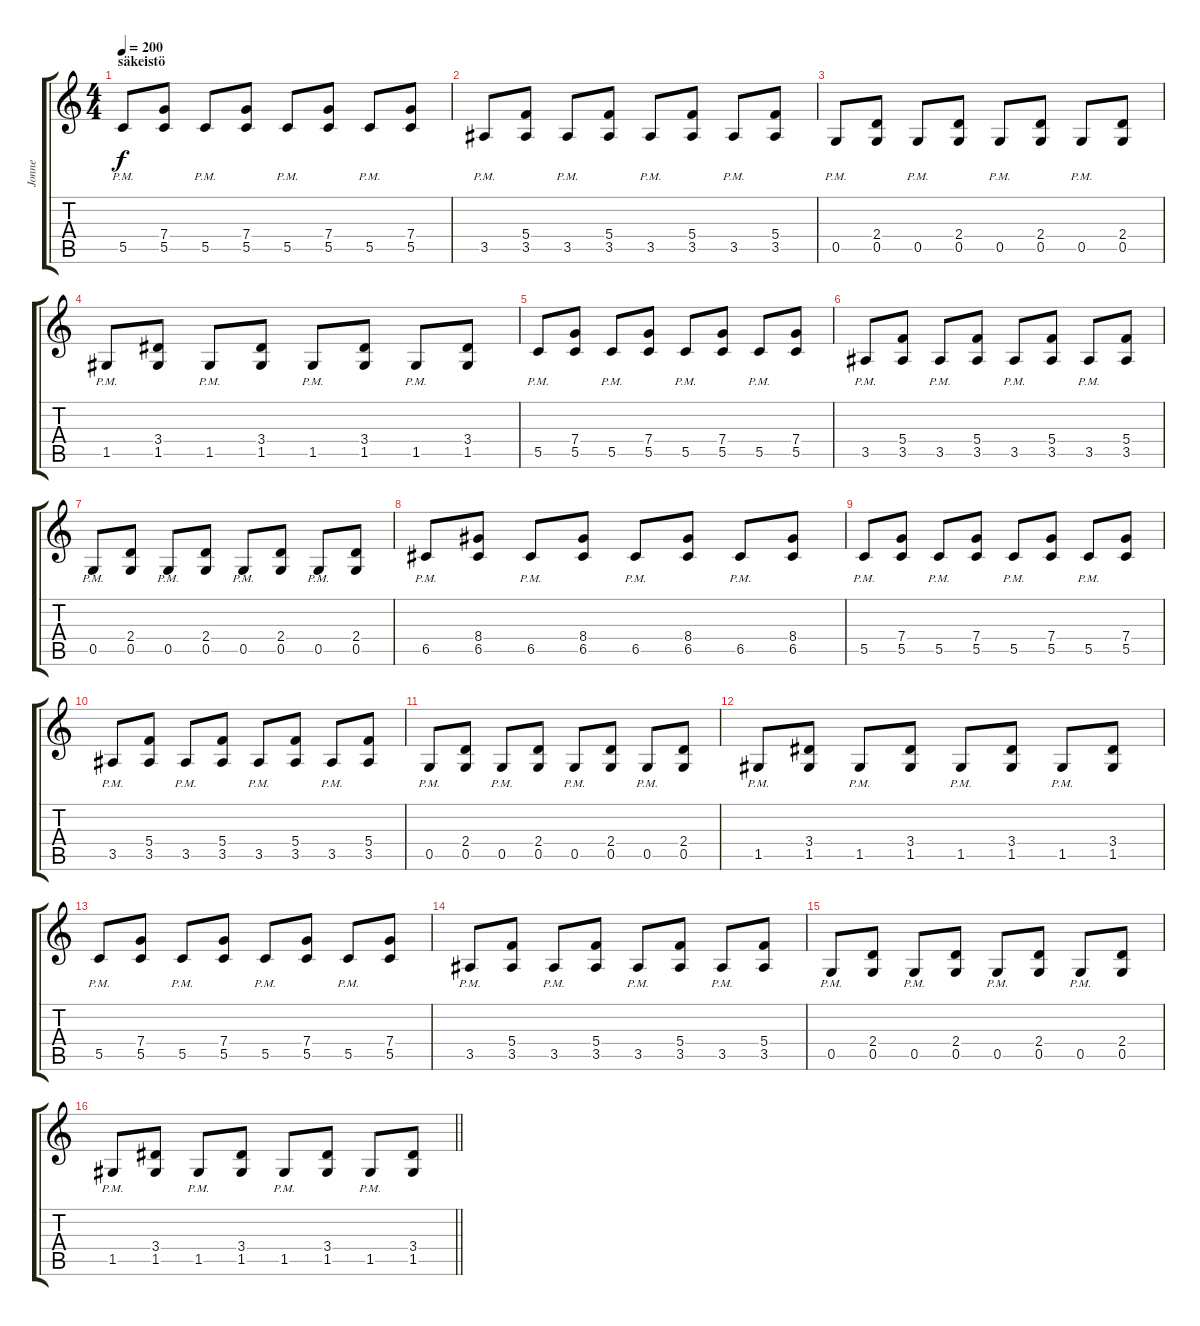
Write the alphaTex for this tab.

\track ("Jonne" "Jonne") {instrument distortionguitar}
\staff {score tabs}
\tuning (D4 A3 F3 C3 G2 D2) {hide}
\ts (4 4)
\section ("" "säkeistö")
\tempo 200
\clef g2
\ks c
5.5{pm}.8{dy f} (7.4 5.5).8 5.5{pm}.8 (7.4 5.5).8 5.5{pm}.8 (7.4 5.5).8 5.5{pm}.8 (7.4 5.5).8 |
3.5{pm}.8 (5.4 3.5).8 3.5{pm}.8 (5.4 3.5).8 3.5{pm}.8 (5.4 3.5).8 3.5{pm}.8 (5.4 3.5).8 |
0.5{pm}.8 (2.4 0.5).8 0.5{pm}.8 (2.4 0.5).8 0.5{pm}.8 (2.4 0.5).8 0.5{pm}.8 (2.4 0.5).8 |
1.5{pm}.8 (3.4 1.5).8 1.5{pm}.8 (3.4 1.5).8 1.5{pm}.8 (3.4 1.5).8 1.5{pm}.8 (3.4 1.5).8 |
5.5{pm}.8 (7.4 5.5).8 5.5{pm}.8 (7.4 5.5).8 5.5{pm}.8 (7.4 5.5).8 5.5{pm}.8 (7.4 5.5).8 |
3.5{pm}.8 (5.4 3.5).8 3.5{pm}.8 (5.4 3.5).8 3.5{pm}.8 (5.4 3.5).8 3.5{pm}.8 (5.4 3.5).8 |
0.5{pm}.8 (2.4 0.5).8 0.5{pm}.8 (2.4 0.5).8 0.5{pm}.8 (2.4 0.5).8 0.5{pm}.8 (2.4 0.5).8 |
6.5{pm}.8 (8.4 6.5).8 6.5{pm}.8 (8.4 6.5).8 6.5{pm}.8 (8.4 6.5).8 6.5{pm}.8 (8.4 6.5).8 |
5.5{pm}.8 (7.4 5.5).8 5.5{pm}.8 (7.4 5.5).8 5.5{pm}.8 (7.4 5.5).8 5.5{pm}.8 (7.4 5.5).8 |
3.5{pm}.8 (5.4 3.5).8 3.5{pm}.8 (5.4 3.5).8 3.5{pm}.8 (5.4 3.5).8 3.5{pm}.8 (5.4 3.5).8 |
0.5{pm}.8 (2.4 0.5).8 0.5{pm}.8 (2.4 0.5).8 0.5{pm}.8 (2.4 0.5).8 0.5{pm}.8 (2.4 0.5).8 |
1.5{pm}.8 (3.4 1.5).8 1.5{pm}.8 (3.4 1.5).8 1.5{pm}.8 (3.4 1.5).8 1.5{pm}.8 (3.4 1.5).8 |
5.5{pm}.8 (7.4 5.5).8 5.5{pm}.8 (7.4 5.5).8 5.5{pm}.8 (7.4 5.5).8 5.5{pm}.8 (7.4 5.5).8 |
3.5{pm}.8 (5.4 3.5).8 3.5{pm}.8 (5.4 3.5).8 3.5{pm}.8 (5.4 3.5).8 3.5{pm}.8 (5.4 3.5).8 |
0.5{pm}.8 (2.4 0.5).8 0.5{pm}.8 (2.4 0.5).8 0.5{pm}.8 (2.4 0.5).8 0.5{pm}.8 (2.4 0.5).8 |
\barLineRight lightlight
1.5{pm}.8 (3.4 1.5).8 1.5{pm}.8 (3.4 1.5).8 1.5{pm}.8 (3.4 1.5).8 1.5{pm}.8 (3.4 1.5).8
